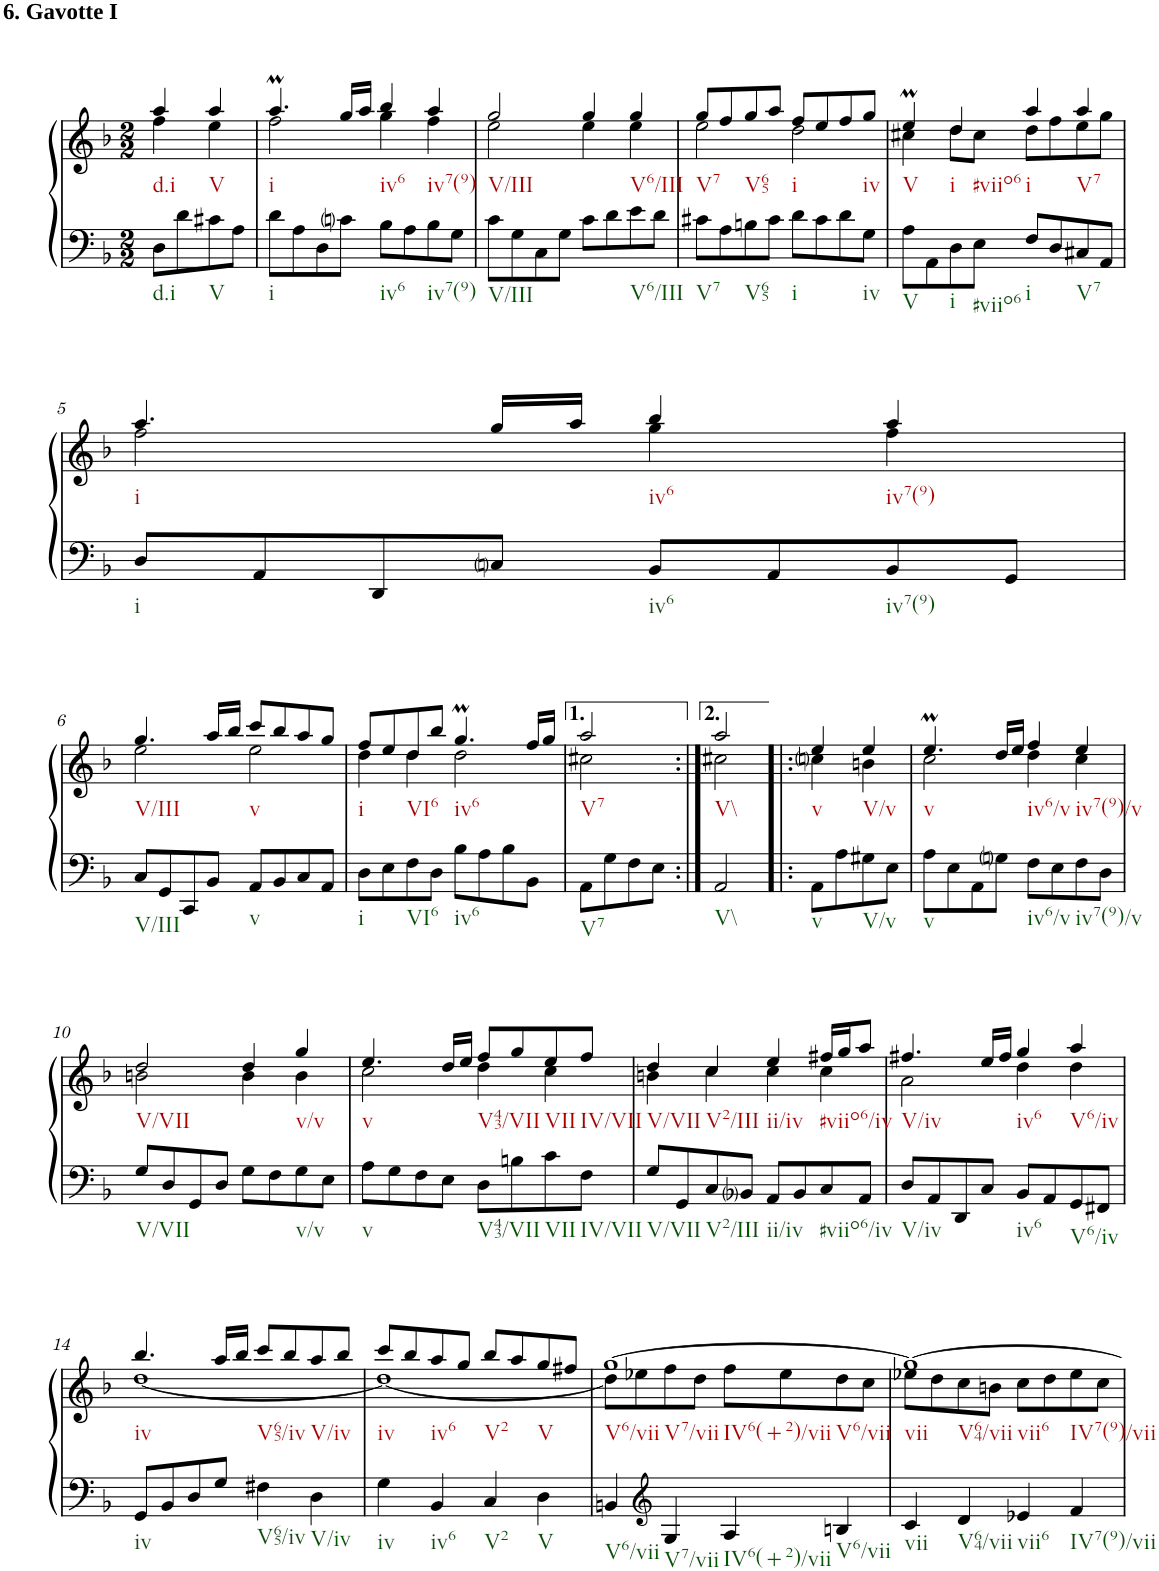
**kern	**kern
*part1	*part1
*staff2	*staff1
*I"Midi_2	*
*clefF4	*clefG2
*k[b-]	*k[b-]
*M2/2	*M2/2
=	=
*	*^
!	!LO:TX:a:B:t=6. Gavotte I	!
8D\L	4aa/	4ff\
8d\	.	.
8c#X\	4aa/	4ee\
8A\J	.	.
=1	=1	=1
8d\L	4.aam/	2ff\
8A\	.	.
8D\	.	.
8cni\J	16gg/LL	.
.	16aa/JJ	.
8B-\L	4bb-/	4gg\
8A\	.	.
8B-\	4aa/	4ff\
8G\J	.	.
=2	=2	=2
8c\L	2gg/	2ee\
8G\	.	.
8C\	.	.
8G\J	.	.
8c\L	4gg/	4ee\
8d\	.	.
8e\	4gg/	4ee\
8d\J	.	.
=3	=3	=3
8c#X\L	8gg/L	2ee\
8A\	8ff/	.
8Bn\	8gg/	.
8c#\J	8aa/J	.
8d\L	8ff/L	2dd\
8c#\	8ee/	.
8d\	8ff/	.
8G\J	8gg/J	.
=4	=4	=4
8A\L	4eem/	4cc#X\
8AA\	.	.
8D\	4dd/	8dd\L
8E\J	.	8cc#\J
8F/L	4aa/	8dd\L
8D/	.	8ff\
8C#X/	4aa/	8ee\
8AA/J	.	8gg\J
!!LO:LB:g=z	!!
=5	=5	=5
8D/L	4.aa/	2ff\
8AA/	.	.
8DD/	.	.
8Cni/J	16gg/LL	.
.	16aa/JJ	.
8BB-/L	4bb-/	4gg\
8AA/	.	.
8BB-/	4aa/	4ff\
8GG/J	.	.
!!LO:LB:g=z	!!
=6	=6	=6
8C/L	4.gg/	2ee\
8GG/	.	.
8CC/	.	.
8BB-/J	16aa/LL	.
.	16bb-/JJ	.
8AA/L	8ccc/L	2ee\
8BB-/	8bb-/	.
8C/	8aa/	.
8AA/J	8gg/J	.
=7	=7	=7
8D\L	8ff/L	4dd\
8E\	8ee/	.
8F\	8dd/	4dd\
8D\J	8bb-/J	.
8B-\L	4.ggM/	2dd\
8A\	.	.
8B-\	.	.
8BB-\J	16ff/LL	.
.	16gg/JJ	.
=8	=8	=8
8AA\L	2aa/	2cc#X\
8G\	.	.
8F\	.	.
8E\J	.	.
=8X1:|!	=8X1:|!	=8X1:|!
2AA/	2aa/	2cc#X\
=8X2!|:	=8X2!|:	=8X2!|:
8AA\L	4ee/	4ccni\
8A\	.	.
8G#X\	4ee/	4bn\
8E\J	.	.
=9	=9	=9
8A\L	4.eem/	2cc\
8E\	.	.
8AA\	.	.
8Gni\J	16dd/LL	.
.	16ee/JJ	.
8F\L	4ff/	4dd\
8E\	.	.
8F\	4ee/	4cc\
8D\J	.	.
!!LO:LB:g=z	!!
=10	=10	=10
8G/L	2dd/	2bn\
8D/	.	.
8GG/	.	.
8D/J	.	.
8G\L	4dd/	4b\
8F\	.	.
8G\	4gg/	4b\
8E\J	.	.
=11	=11	=11
8A\L	4.ee/	2cc\
8G\	.	.
8F\	.	.
8E\J	16dd/LL	.
.	16ee/JJ	.
8D\L	8ff/L	4dd\
8Bn\	8gg/	.
8c\	8ee/	4cc\
8F\J	8ff/J	.
=12	=12	=12
8G/L	4dd/	4bn\
8GG/	.	.
8C/	4cc/	4cc\
8BB-i/J	.	.
8AA/L	4ee/	4cc\
8BB-/	.	.
8C/	16ff#X/LL	4cc\
.	16gg/J	.
8AA/J	8aa/J	.
=13	=13	=13
8D/L	4.ff#X/	2a\
8AA/	.	.
8DD/	.	.
8C/J	16ee/LL	.
.	16ff#/JJ	.
8BB-/L	4gg/	4dd\
8AA/	.	.
8GG/	4aa/	4dd\
8FF#X/J	.	.
!!LO:LB:g=z	!!
=14	=14	=14
8GG/L	4.bb-/	[1dd
8BB-/	.	.
8D/	.	.
8G/J	16aa/LL	.
.	16bb-/JJ	.
4F#X\	8ccc/L	.
.	8bb-/	.
4D\	8aa/	.
.	8bb-/J	.
=15	=15	=15
4G\	8ccc/L	1dd_
.	8bb-/	.
4BB-/	8aa/	.
.	8gg/J	.
4C/	8bb-/L	.
.	8aa/	.
4D\	8gg/	.
.	8ff#X/J	.
=16	=16	=16
4BBn/	[1gg	8dd\L]
.	.	8ee-X\
*clefG2	*	*
4G/	.	8ff\
.	.	8dd\J
4A/	.	8ff\L
.	.	8ee-\
4Bn/	.	8dd\
.	.	8cc\J
=17	=17	=17
4c/	1gg_	8ee-X\L
.	.	8dd\
4d/	.	8cc\
.	.	8bn\J
4e-X/	.	8cc\L
.	.	8dd\
4f/	.	8ee-\
.	.	8cc\J
*	*v	*v
=	=
*-	*-
